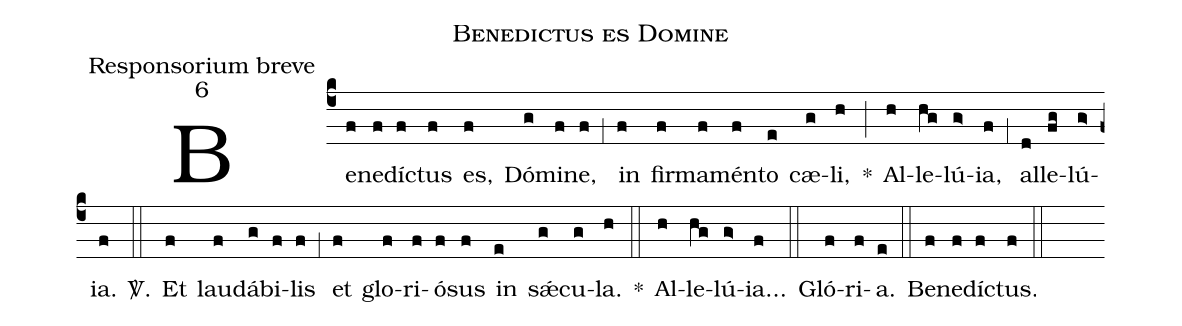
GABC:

name:Benedictus es Domine;
office-part:Responsorium breve;
mode:6;
%%
(c4) Be(f)ne(f)dí(f)ctus(f) es,(f) Dó(g)mi(f)ne,(f) (;1) in(f) fir(f)ma(f)mén(f)to(e) cæ(g)li,(h) *(;) Al(h)le(hg)lú(g>)ia,(f) (;1) al(d)le(fg)lú(g>)ia.(f) <sp>V/</sp>.(::) Et(f) lau(f)dá(g)bi(f)lis(f) (;1) et(f) glo(f)ri(f)ó(f)sus(f) in(e) s<sp>'ae</sp>(g)cu(g)la.(h) *(::) Al(h)le(hg)lú(g>)ia...(f) (::) Gló(f)ri(f)a.(e) (::) Be(f)ne(f)dí(f)ctus.(f) (::)
